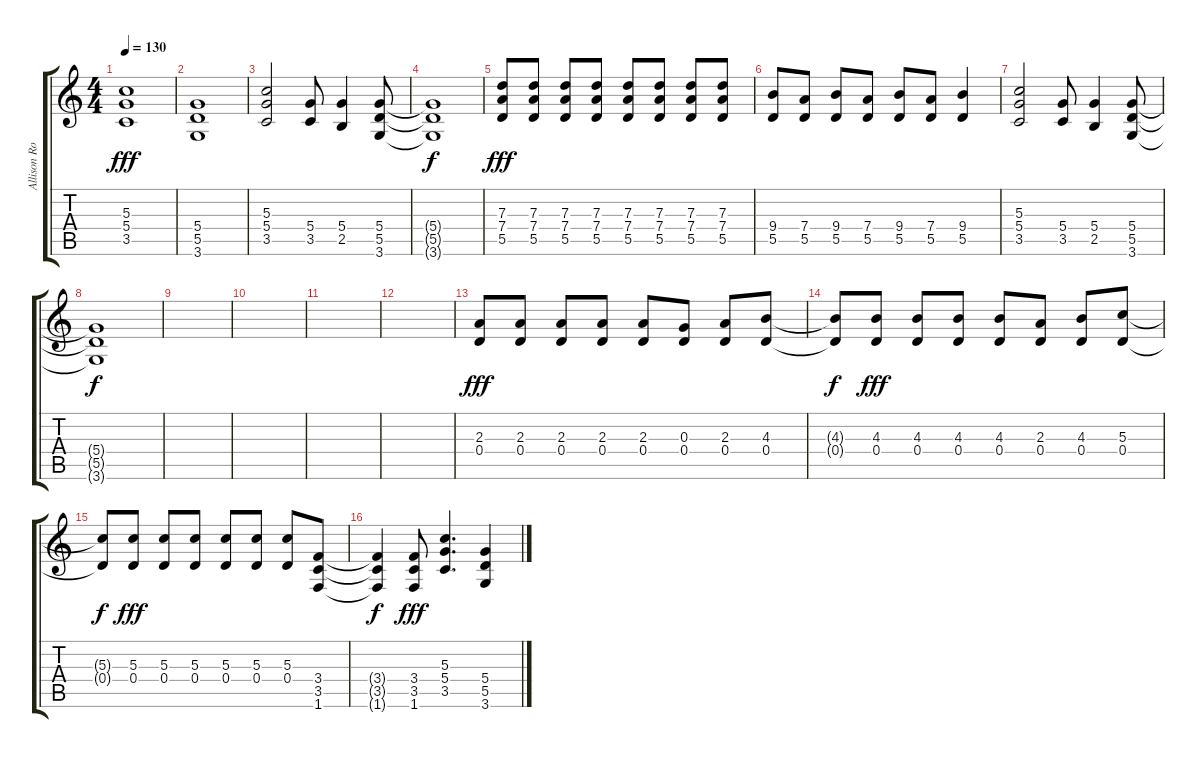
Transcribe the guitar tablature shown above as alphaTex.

\track ("Allison Robertson (Rythm)" "Allison Ro") {instrument overdrivenguitar}
\staff {score tabs}
\tuning (E4 B3 G3 D3 A2 E2) {hide}
\ts (4 4)
\tempo 130
\clef g2
\ks c
(5.3 5.4 3.5).1{dy fff} |
(5.4 5.5 3.6).1 |
(5.3 5.4 3.5).2 (5.4 3.5).8 (5.4 2.5).4 (5.4 5.5 3.6).8 |
(5.4{t} 5.5{t} 3.6{t}).1{dy f} |
(7.3 7.4 5.5).8{dy fff} (7.3 7.4 5.5).8 (7.3 7.4 5.5).8 (7.3 7.4 5.5).8 (7.3 7.4 5.5).8 (7.3 7.4 5.5).8 (7.3 7.4 5.5).8 (7.3 7.4 5.5).8 |
(9.4 5.5).8 (7.4 5.5).8 (9.4 5.5).8 (7.4 5.5).8 (9.4 5.5).8 (7.4 5.5).8 (9.4 5.5).4 |
(5.3 5.4 3.5).2 (5.4 3.5).8 (5.4 2.5).4 (5.4 5.5 3.6).8 |
(5.4{t} 5.5{t} 3.6{t}).1{dy f} |
|
|
|
|
(2.3 0.4).8{dy fff} (2.3 0.4).8 (2.3 0.4).8 (2.3 0.4).8 (2.3 0.4).8 (0.3 0.4).8 (2.3 0.4).8 (4.3 0.4).8 |
(4.3{t} 0.4{t}).8{dy f} (4.3 0.4).8{dy fff} (4.3 0.4).8 (4.3 0.4).8 (4.3 0.4).8 (2.3 0.4).8 (4.3 0.4).8 (5.3 0.4).8 |
(5.3{t} 0.4{t}).8{dy f} (5.3 0.4).8{dy fff} (5.3 0.4).8 (5.3 0.4).8 (5.3 0.4).8 (5.3 0.4).8 (5.3 0.4).8 (3.4 3.5 1.6).8 |
(3.4{t} 3.5{t} 1.6{t}).4{dy f} (3.4 3.5 1.6).8{dy fff} (5.3 5.4 3.5).4{d} (5.4 5.5 3.6).4
